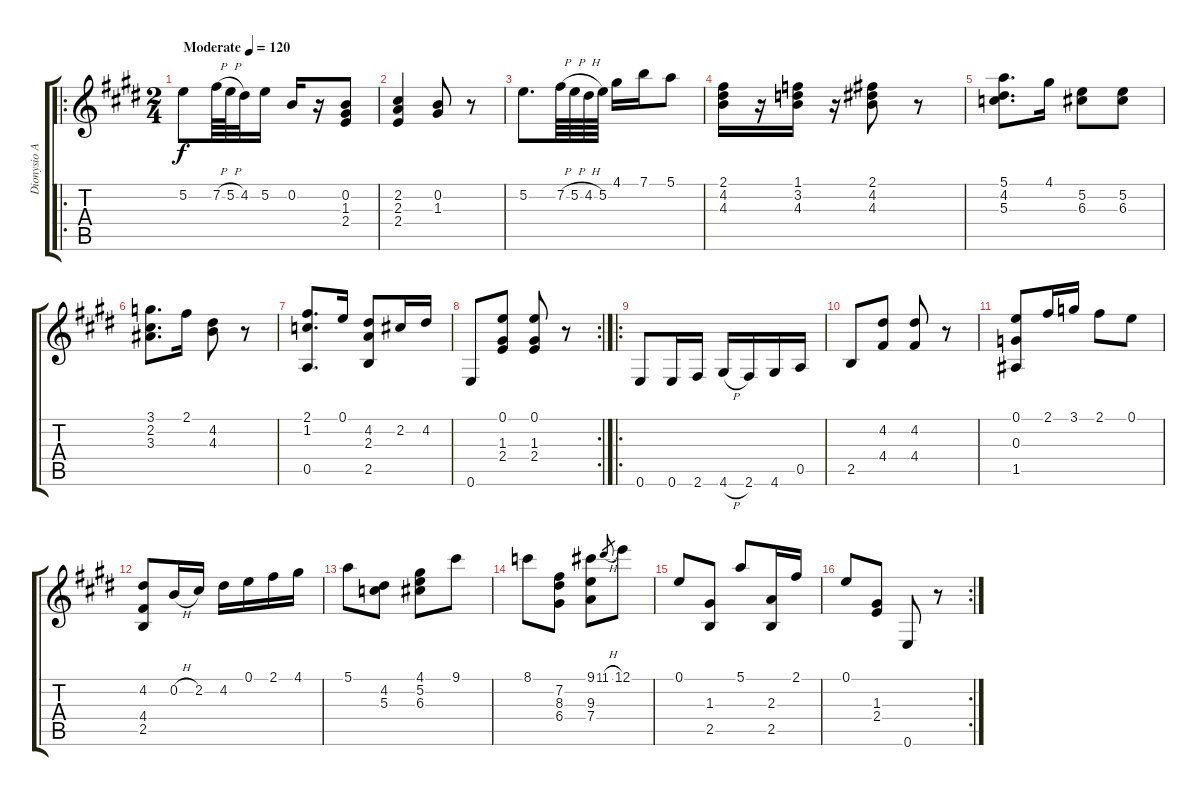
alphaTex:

\track ("Dionysio Aguado" "Dionysio A") {instrument acousticguitarnylon}
\staff {score tabs}
\tuning (E4 B3 G3 D3 A2 E2) {hide}
\ro
\ts (2 4)
\tempo (120 "Moderate")
\clef g2
\ks e
5.2.8{dy f instrument acousticguitarnylon} 7.2{h}.64 5.2{h}.64 4.2.32 5.2.16 0.2.16 r.16 (0.2 1.3 2.4).8 |
(2.2 2.3 2.4).4 (0.2 1.3).8 r.8 |
5.2.8{d} 7.2{h}.64 5.2{h}.64 4.2{h}.64 5.2.64 4.1.16 7.1.16 5.1.8 |
(2.1 4.2 4.3).16 r.16 (1.1 3.2 4.3).16 r.16 (2.1 4.2 4.3).8 r.8 |
(5.1 4.2 5.3).8{d} 4.1.16 (5.2 6.3).8 (5.2 6.3).8 |
(3.1 2.2 3.3).8{d} 2.1.16 (4.2 4.3).8 r.8 |
(2.1 1.2 0.5).8{d} 0.1.16 (4.2 2.3 2.5).8 2.2.16 4.2.16 |
\rc 2
0.6.8 (0.1 1.3 2.4).8 (0.1 1.3 2.4).8 r.8 |
\ro
0.6.8 0.6.16 2.6.16 4.6{h}.16 2.6.16 4.6.16 0.5.16 |
2.5.8 (4.2 4.4).8 (4.2 4.4).8 r.8 |
(0.1 0.3 1.5).8 2.1.16 3.1.16 2.1.8 0.1.8 |
(4.2 4.4 2.5).8 0.2{h}.16 2.2.16 4.2.16 0.1.16 2.1.16 4.1.16 |
5.1.8 (4.2 5.3).8 (4.1 5.2 6.3).8 9.1.8 |
8.1.8 (7.2 8.3 6.4).8 (9.1 9.3 7.4).8 11.1{h}.8{gr} 12.1.8 |
0.1.8 (1.3 2.5).8 5.1.8 (2.3 2.5).16 2.1.16 |
\rc 2
0.1.8 (1.3 2.4).8 0.6.8 r.8
